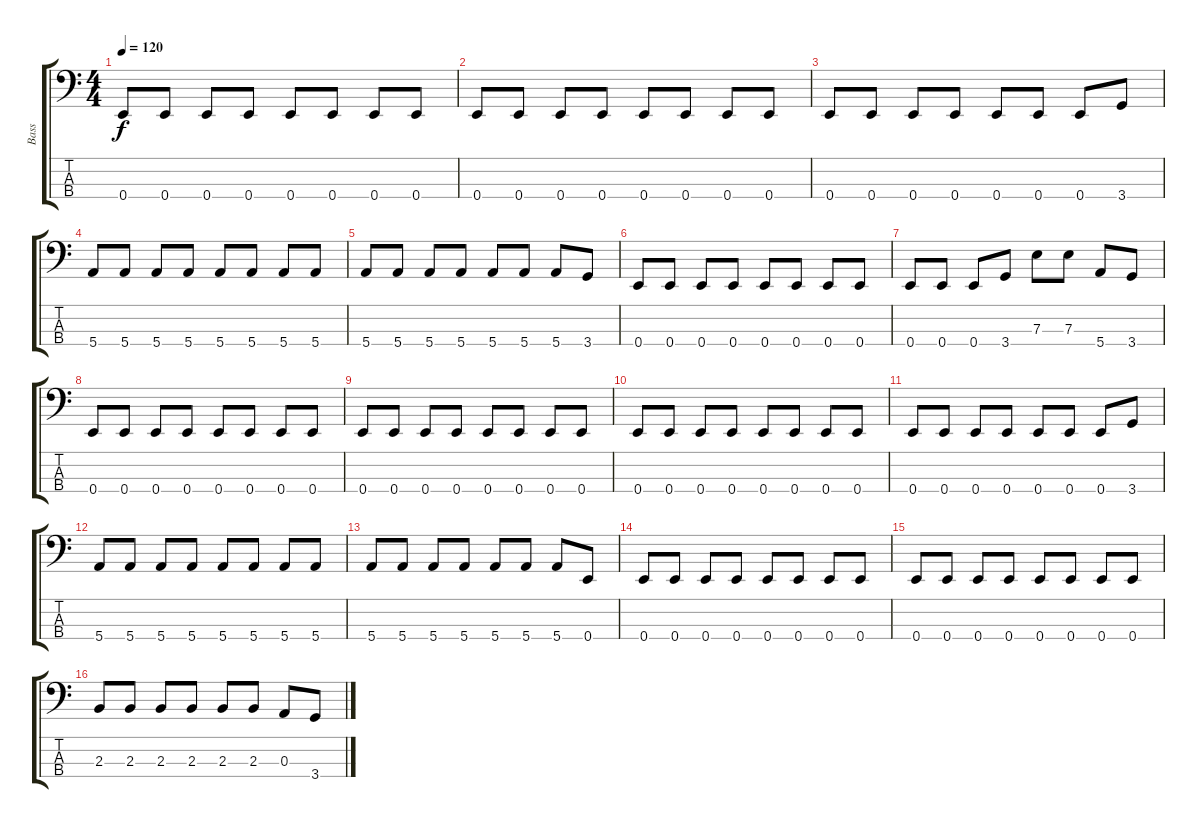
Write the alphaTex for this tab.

\track ("Bass" "Bass") {instrument electricbassfinger}
\staff {score tabs}
\tuning (G2 D2 A1 E1) {hide}
\ts (4 4)
\tempo 120
\clef f4
\ks c
0.4.8{dy f} 0.4.8 0.4.8 0.4.8 0.4.8 0.4.8 0.4.8 0.4.8 |
0.4.8 0.4.8 0.4.8 0.4.8 0.4.8 0.4.8 0.4.8 0.4.8 |
0.4.8 0.4.8 0.4.8 0.4.8 0.4.8 0.4.8 0.4.8 3.4.8 |
5.4.8 5.4.8 5.4.8 5.4.8 5.4.8 5.4.8 5.4.8 5.4.8 |
5.4.8 5.4.8 5.4.8 5.4.8 5.4.8 5.4.8 5.4.8 3.4.8 |
0.4.8 0.4.8 0.4.8 0.4.8 0.4.8 0.4.8 0.4.8 0.4.8 |
0.4.8 0.4.8 0.4.8 3.4.8 7.3.8 7.3.8 5.4.8 3.4.8 |
0.4.8 0.4.8 0.4.8 0.4.8 0.4.8 0.4.8 0.4.8 0.4.8 |
0.4.8 0.4.8 0.4.8 0.4.8 0.4.8 0.4.8 0.4.8 0.4.8 |
0.4.8 0.4.8 0.4.8 0.4.8 0.4.8 0.4.8 0.4.8 0.4.8 |
0.4.8 0.4.8 0.4.8 0.4.8 0.4.8 0.4.8 0.4.8 3.4.8 |
5.4.8 5.4.8 5.4.8 5.4.8 5.4.8 5.4.8 5.4.8 5.4.8 |
5.4.8 5.4.8 5.4.8 5.4.8 5.4.8 5.4.8 5.4.8 0.4.8 |
0.4.8 0.4.8 0.4.8 0.4.8 0.4.8 0.4.8 0.4.8 0.4.8 |
0.4.8 0.4.8 0.4.8 0.4.8 0.4.8 0.4.8 0.4.8 0.4.8 |
2.3.8 2.3.8 2.3.8 2.3.8 2.3.8 2.3.8 0.3.8 3.4.8
